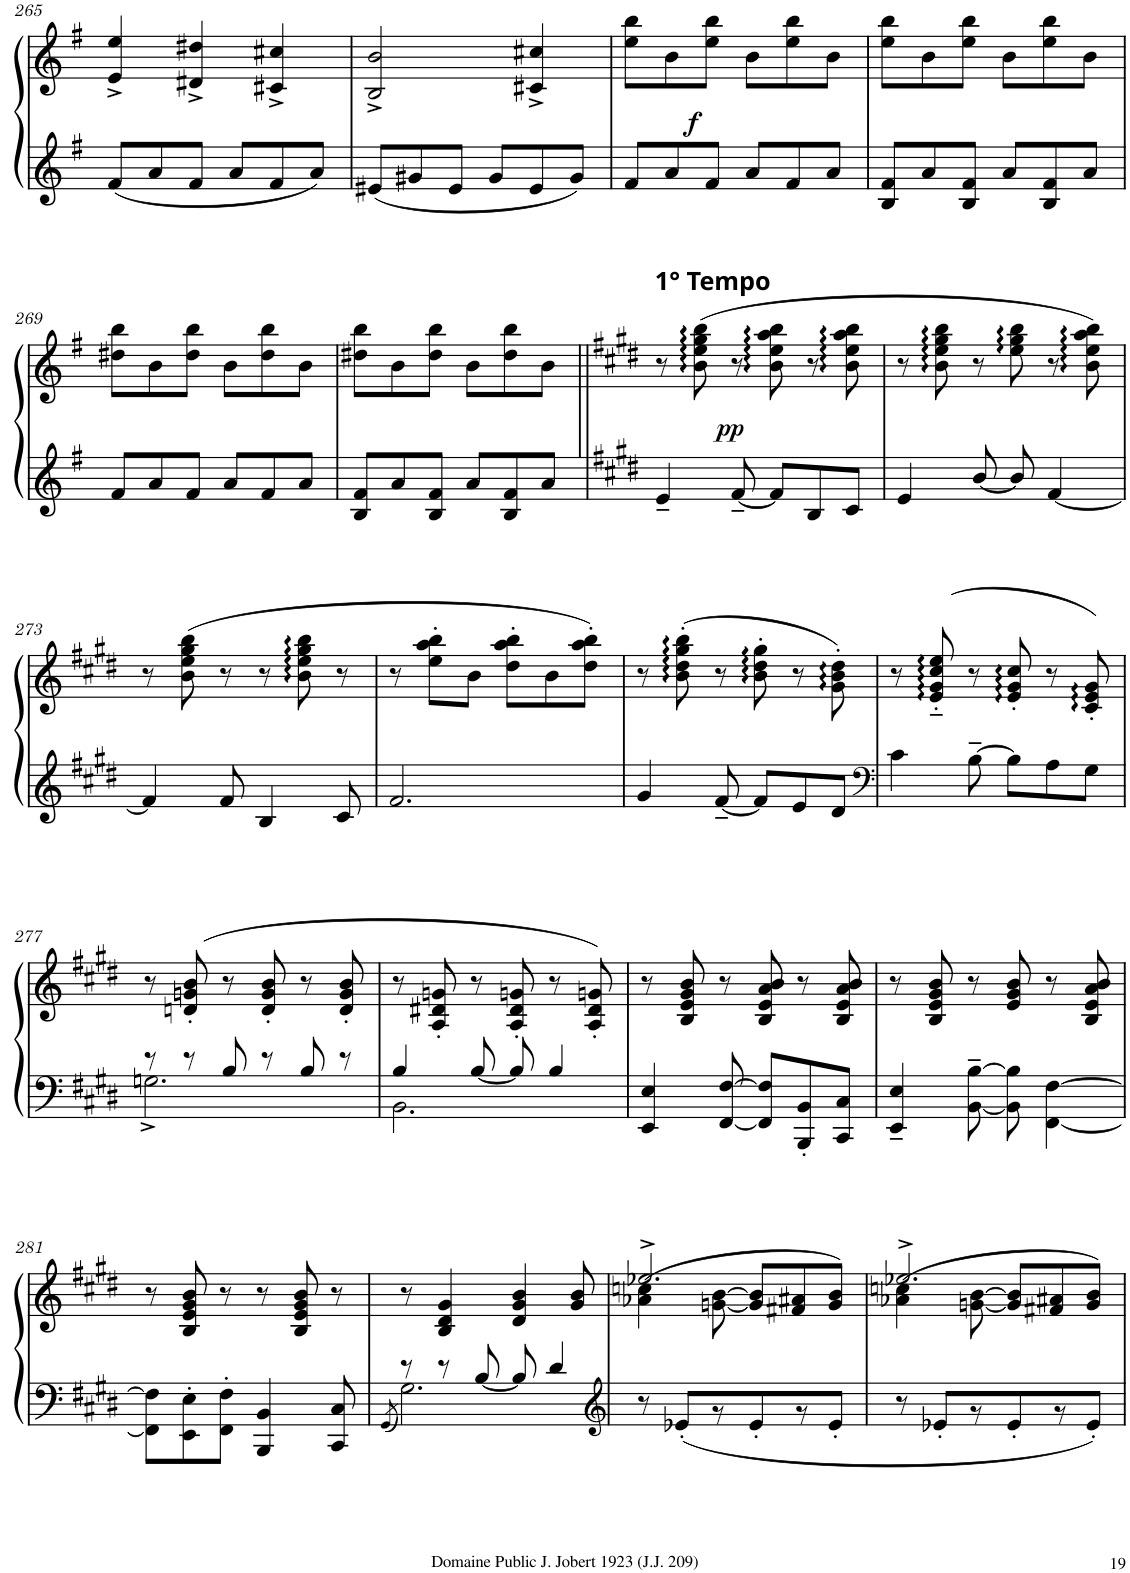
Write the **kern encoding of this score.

**kern	**kern	**dynam
*part1	*part1	*part1
*staff2	*staff1	*staff1/2
*I"Piano	*	*
*I'Pno	*	*
!!LO:PB:g=z
*clefG2	*clefG2	*
*k[f#]	*k[f#]	*
*M6/8	*M6/8	*
=265	=265	=265
8f#/L	4e/^ 4ee/^	.
8a/	.	.
8f#/J	4d#X/^ 4dd#X/^	.
8a/L	.	.
8f#/	4c#X/^ 4cc#X/^	.
8a/J	.	.
=266	=266	=266
8e#X/L	2B/^ 2b/^	.
8g#X/	.	.
8e#X/J	.	.
8g#/L	.	.
8e#X/	4c#X/^ 4cc#X/^	.
8g#/J	.	.
=267	=267	=267
!	!	!LO:DY:b
8f#/L	8ee\ 8bb\L	f
8a/	8b\	.
8f#/J	8ee\ 8bb\J	.
8a/L	8b\L	.
8f#/	8ee\ 8bb\	.
8a/J	8b\J	.
=268	=268	=268
8B/ 8f#/L	8ee\ 8bb\L	.
8a/	8b\	.
8B/ 8f#/J	8ee\ 8bb\J	.
8a/L	8b\L	.
8B/ 8f#/	8ee\ 8bb\	.
8a/J	8b\J	.
!!LO:LB:g=z
=269	=269	=269
8f#/L	8dd#X\ 8bb\L	.
8a/	8b\	.
8f#/J	8dd#\ 8bb\J	.
8a/L	8b\L	.
8f#/	8dd#\ 8bb\	.
8a/J	8b\J	.
=270	=270	=270
8B/ 8f#/L	8dd#X\ 8bb\L	.
8a/	8b\	.
8B/ 8f#/J	8dd#\ 8bb\J	.
8a/L	8b\L	.
8B/ 8f#/	8dd#\ 8bb\	.
8a/J	8b\J	.
=271||	=271||	=271||
*k[f#c#g#d#]	*k[f#c#g#d#]	*
!	!LO:TX:a:B:t=1° Tempo	!
!	!	!LO:DY:b
4e~/	8r	pp
.	(8b\ 8ee\ 8gg#\ 8bb\	.
[8f#~/	8r	.
8f#/L]	8b\ 8ee\ 8aa\ 8bb\	.
8B/	8r	.
8c#/J	8b\ 8ee\ 8aa\ 8bb\	.
=272	=272	=272
4e/	8r	.
.	8b\ 8ee\ 8gg#\ 8bb\	.
[8b/	8r	.
8b/]	8ee\ 8gg#\ 8bb\	.
[4f#/	8r	.
.	8b\ 8ee\ 8aa\ 8bb\)	.
!!LO:LB:g=z
=273	=273	=273
4f#/]	8r	.
.	(8b\ 8ee\ 8gg#\ 8bb\	.
8f#/	8r	.
4B/	8r	.
.	8b\ 8ee\ 8gg#\ 8bb\	.
8c#/	8r	.
=274	=274	=274
2.f#/	8r	.
.	8ee\' 8aa\' 8bb\'L	.
.	8b\J	.
.	8dd#\' 8aa\' 8bb\'L	.
.	8b\	.
.	8dd#\' 8aa\' 8bb\'J)	.
=275	=275	=275
4g#/	8r	.
.	(8b\' 8dd#\' 8gg#\' 8bb\'	.
[8f#~/	8r	.
8f#/L]	8b\' 8dd#\' 8gg#\'	.
8e/	8r	.
8d#/J	8g#\' 8b\' 8dd#\')	.
=276	=276	=276
*clefF4	*	*
4c#\	8r	.
.	(>8e/'~ 8g#/'~ 8cc#/'~ 8ee/'~	.
[8B~\	8r	.
8B\L]	8e/' 8g#/' 8cc#/'	.
8A\	8r	.
8G#\J	8c#/' 8e/' 8g#/')	.
!!LO:LB:g=z
=277	=277	=277
*^	*	*
8r	2.Gn^\	8r	.
8r	.	(>8dn/' 8gn/' 8b/'	.
8B/	.	8r	.
8r	.	8d/' 8g/' 8b/'	.
8B/	.	8r	.
8r	.	8d/' 8g/' 8b/'	.
=278	=278	=278	=278
4B/	2.BB\	8r	.
.	.	8A/' 8d#X/' 8gn/'	.
[<8B/	.	8r	.
8B/]	.	8A/' 8d#/' 8gn/'	.
4B/	.	8r	.
.	.	8A/' 8d#/' 8gn/')	.
*v	*v	*	*
=279	=279	=279
4EE/ 4E/	8r	.
.	8B/ 8e/ 8g#/ 8b/	.
[8FF#/ [8F#/	8r	.
8FF#/] 8F#/]L	8B/ 8e/ 8a/ 8b/	.
8BBB/' 8BB/'	8r	.
8CC#/ 8C#/J	8B/ 8e/ 8a/ 8b/	.
=280	=280	=280
4EE/~ 4E/~	8r	.
.	8B/ 8e/ 8g#/ 8b/	.
[<8BB\~ [8B\~	8r	.
8BB\] 8B\]	8e/ 8g#/ 8b/	.
[<4FF#\ [4F#\	8r	.
.	8B/ 8e/ 8a/ 8b/	.
!!LO:LB:g=z
=281	=281	=281
8FF#\] 8F#\]L	8r	.
8EE\' 8E\'	8B/ 8e/ 8g#/ 8b/	.
8FF#\' 8F#\'J	8r	.
4BBB/ 4BB/	8r	.
.	8B/ 8e/ 8g#/ 8b/	.
8CC#/ 8C#/	8r	.
=282	=282	=282
*^	*	*
.	8qGG#/	.	.
8r	2.G#\	8r	.
8r	.	4B/ 4d#/ 4g#/	.
[<8B/	.	.	.
8B/]	.	4d#/ 4g#/ 4b/	.
4d#/	.	.	.
.	.	8g#/ 8b/	.
*v	*v	*	*
=283	=283	=283
*clefG2	*	*
*	*^	*
8r	(4a-X\ 4ccn\	2.ee-X^/	.
8e-X'/L	.	.	.
8r	[<8gn\ [>8b\	.	.
8e-'/	8g/] 8b/]L	.	.
8r	8f#X/ 8a#X/	.	.
8e-'/J	8g/ 8b/J)	.	.
=284	=284	=284	=284
8r	(4a-X\ 4ccn\	2.ee-X^/	.
8e-X'/L	.	.	.
8r	[<8gn\ [>8b\	.	.
8e-'/	8g/] 8b/]L	.	.
8r	8f#X/ 8a#X/	.	.
8e-'/J	8g/ 8b/J)	.	.
*	*v	*v	*
=	=	=
*-	*-	*-
